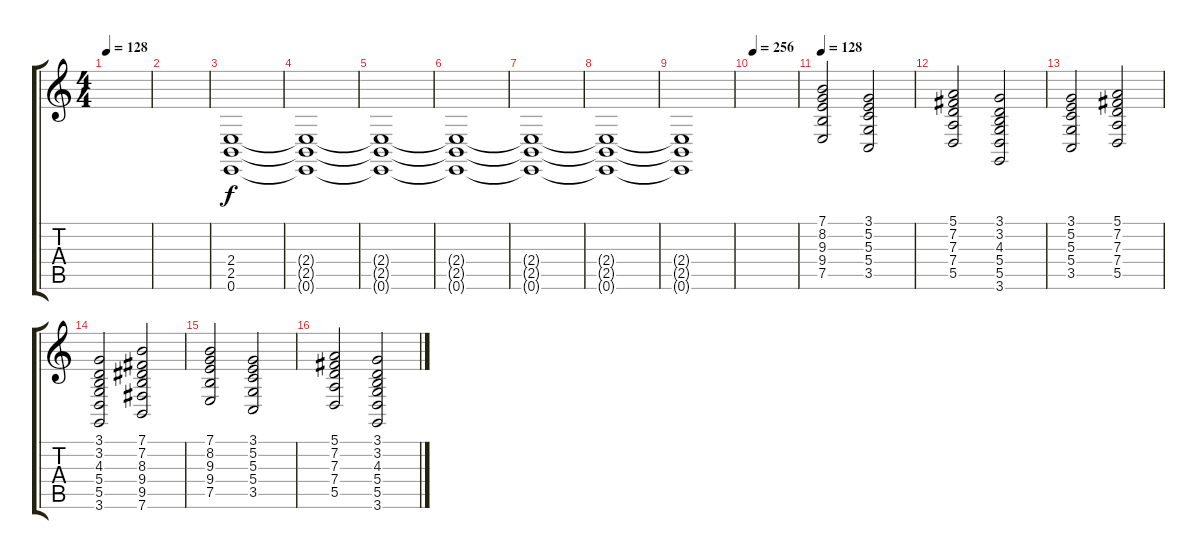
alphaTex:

\track "" {instrument acousticgrandpiano}
\staff {score tabs}
\tuning (E4 B3 G3 D3 A2 E2) {hide}
\ts (4 4)
\tempo 128
\clef g2
\ks c
|
|
(2.4 2.5 0.6).1{instrument tremolostrings} |
(2.4{t} 2.5{t} 0.6{t}).1 |
(2.4{t} 2.5{t} 0.6{t}).1 |
(2.4{t} 2.5{t} 0.6{t}).1 |
(2.4{t} 2.5{t} 0.6{t}).1 |
(2.4{t} 2.5{t} 0.6{t}).1 |
(2.4{t} 2.5{t} 0.6{t}).1 |
\tempo 256
|
\tempo 128
(7.1 8.2 9.3 9.4 7.5).2 (3.1 5.2 5.3 5.4 3.5).2 |
(5.1 7.2 7.3 7.4 5.5).2 (3.1 3.2 4.3 5.4 5.5 3.6).2 |
(3.1 5.2 5.3 5.4 3.5).2 (5.1 7.2 7.3 7.4 5.5).2 |
(3.1 3.2 4.3 5.4 5.5 3.6).2 (7.1 7.2 8.3 9.4 9.5 7.6).2 |
(7.1 8.2 9.3 9.4 7.5).2 (3.1 5.2 5.3 5.4 3.5).2 |
(5.1 7.2 7.3 7.4 5.5).2 (3.1 3.2 4.3 5.4 5.5 3.6).2
